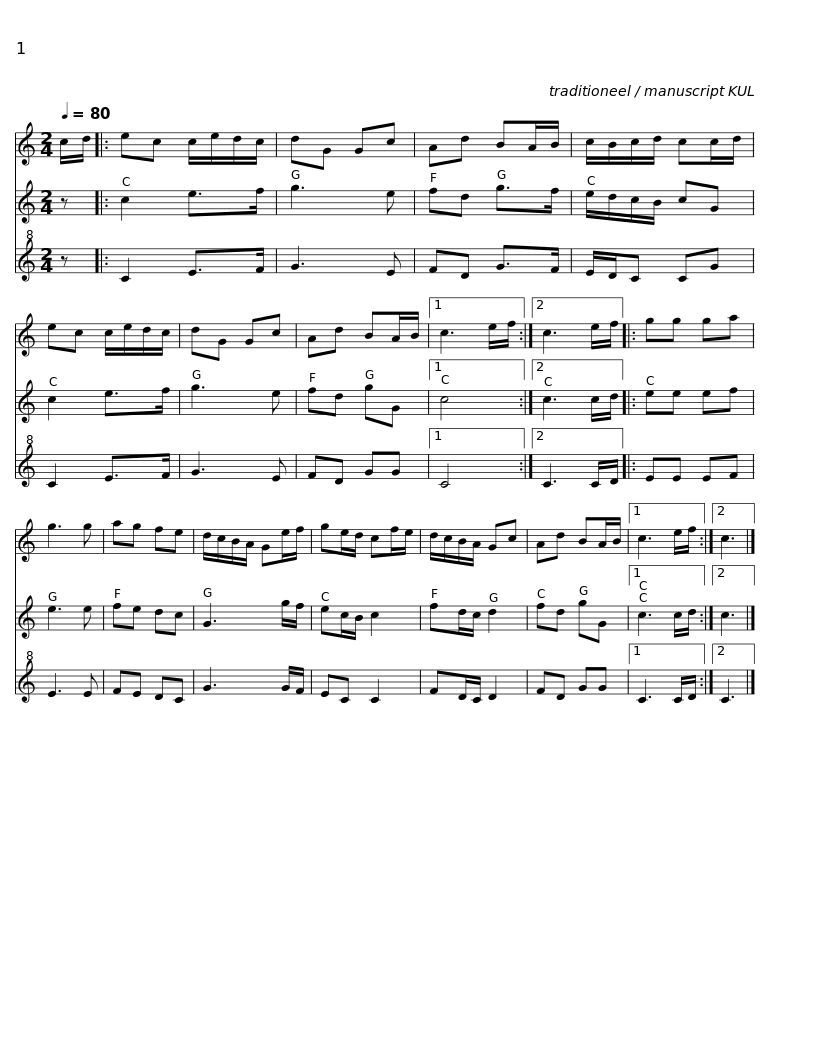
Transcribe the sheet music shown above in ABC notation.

X:1
%%score 1 2 3
L:1/8
Q:1/4=80
M:2/4
I:linebreak $
K:C
V:1 treble
V:2 treble
V:3 treble+8
V:1
 c/d/ |: ec c/e/d/c/ | dG Gc | Ad BA/B/ | c/B/c/d/ cc/d/ | %5
 ec c/e/d/c/ | dG Gc | Ad BA/B/ |1$ c3 e/f/ :|2 c3 e/f/ |: %10
 gg ga | g3 g | ag fe | d/c/B/A/ Ge/f/ | ge/d/ cf/e/ | %15
 d/c/B/A/ Gc |$ Ad BA/B/ |1 c3 e/f/ :|2 c3 |] %19
V:2
 z |: c2 e>f | g3 e | fd g>f | e/d/c/B/ cG | %5
 c2 e>f | g3 e | fd gG |1$ c4 :|2 c3 c/d/ |: %10
 ee ef | e3 e | fe dc | G3 g/f/ | ec/B/ c2 | %15
 fd/c/ d2 |$ fd gG |1 c3 c/d/ :|2 c3 |] %19
V:3
 z |: C2 E>F | G3 E | FD G>F | E/D/C CG | %5
 C2 E>F | G3 E | FD GG |1$ C4 :|2 C3 C/D/ |: %10
 EE EF | E3 E | FE DC | G3 G/F/ | EC C2 | %15
 FD/C/ D2 |$ FD GG |1 C3 C/D/ :|2 C3 |] %19
